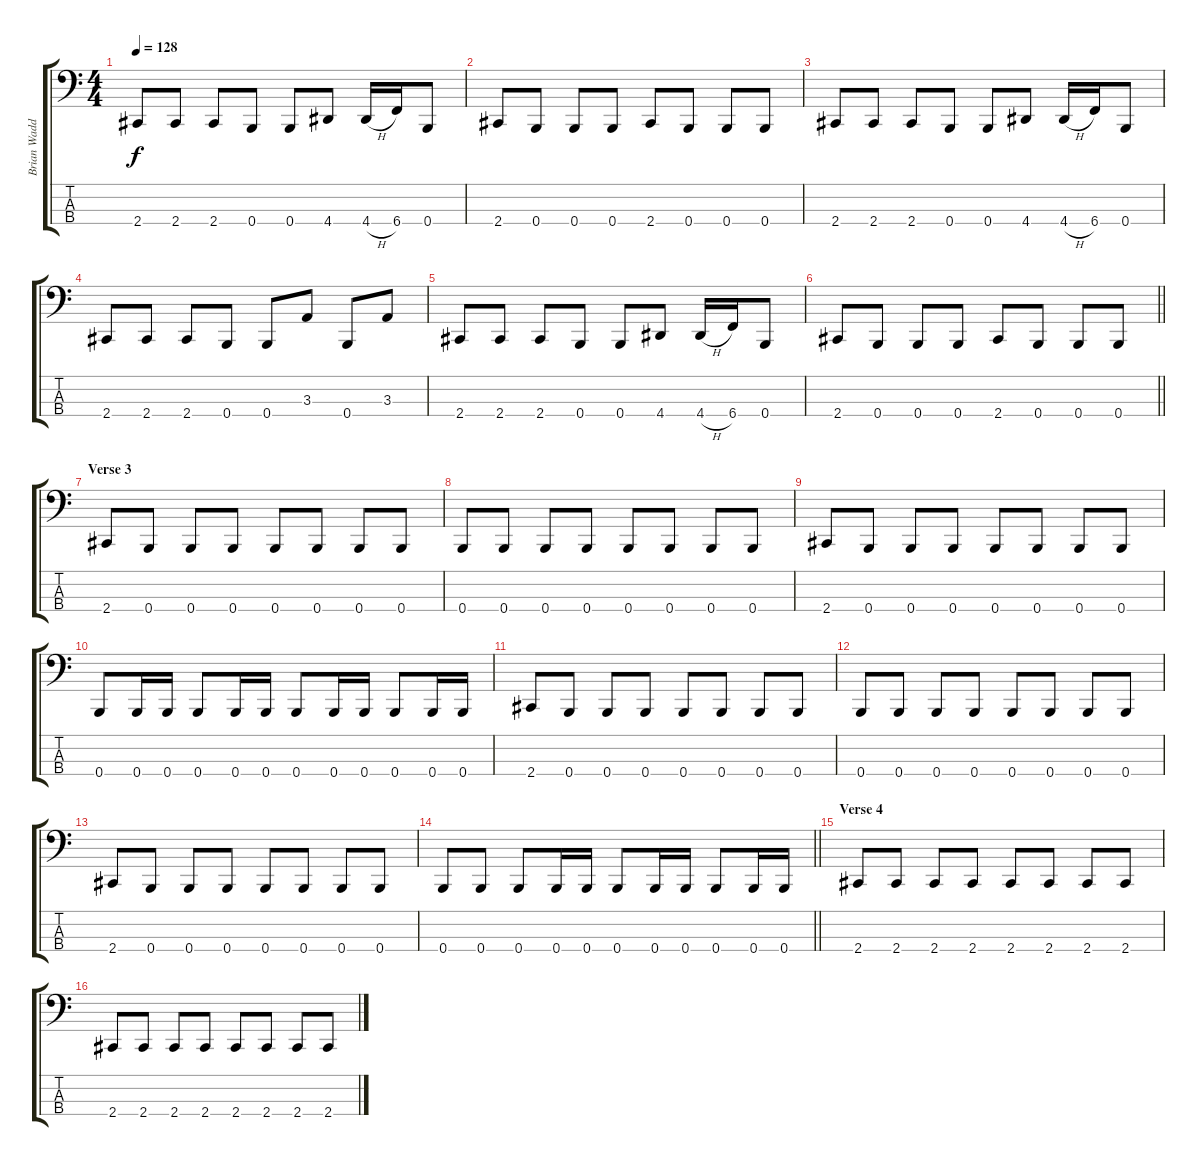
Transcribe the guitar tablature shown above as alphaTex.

\track ("Brian Waddell" "Brian Wadd") {instrument electricbassfinger}
\staff {score tabs}
\tuning (Gb2 B1 Gb1 B0) {hide}
\ts (4 4)
\tempo 128
\clef f4
\ks c
2.4.8{dy f} 2.4.8 2.4.8 0.4.8 0.4.8 4.4.8 4.4{h}.16 6.4.16 0.4.8 |
2.4.8 0.4.8 0.4.8 0.4.8 2.4.8 0.4.8 0.4.8 0.4.8 |
2.4.8 2.4.8 2.4.8 0.4.8 0.4.8 4.4.8 4.4{h}.16 6.4.16 0.4.8 |
2.4.8 2.4.8 2.4.8 0.4.8 0.4.8 3.3.8 0.4.8 3.3.8 |
2.4.8 2.4.8 2.4.8 0.4.8 0.4.8 4.4.8 4.4{h}.16 6.4.16 0.4.8 |
\barLineRight lightlight
2.4.8 0.4.8 0.4.8 0.4.8 2.4.8 0.4.8 0.4.8 0.4.8 |
\section ("" "Verse 3")
2.4.8 0.4.8 0.4.8 0.4.8 0.4.8 0.4.8 0.4.8 0.4.8 |
0.4.8 0.4.8 0.4.8 0.4.8 0.4.8 0.4.8 0.4.8 0.4.8 |
2.4.8 0.4.8 0.4.8 0.4.8 0.4.8 0.4.8 0.4.8 0.4.8 |
0.4.8 0.4.16 0.4.16 0.4.8 0.4.16 0.4.16 0.4.8 0.4.16 0.4.16 0.4.8 0.4.16 0.4.16 |
2.4.8 0.4.8 0.4.8 0.4.8 0.4.8 0.4.8 0.4.8 0.4.8 |
0.4.8 0.4.8 0.4.8 0.4.8 0.4.8 0.4.8 0.4.8 0.4.8 |
2.4.8 0.4.8 0.4.8 0.4.8 0.4.8 0.4.8 0.4.8 0.4.8 |
\barLineRight lightlight
0.4.8 0.4.8 0.4.8 0.4.16 0.4.16 0.4.8 0.4.16 0.4.16 0.4.8 0.4.16 0.4.16 |
\section ("" "Verse 4")
2.4.8 2.4.8 2.4.8 2.4.8 2.4.8 2.4.8 2.4.8 2.4.8 |
2.4.8 2.4.8 2.4.8 2.4.8 2.4.8 2.4.8 2.4.8 2.4.8
